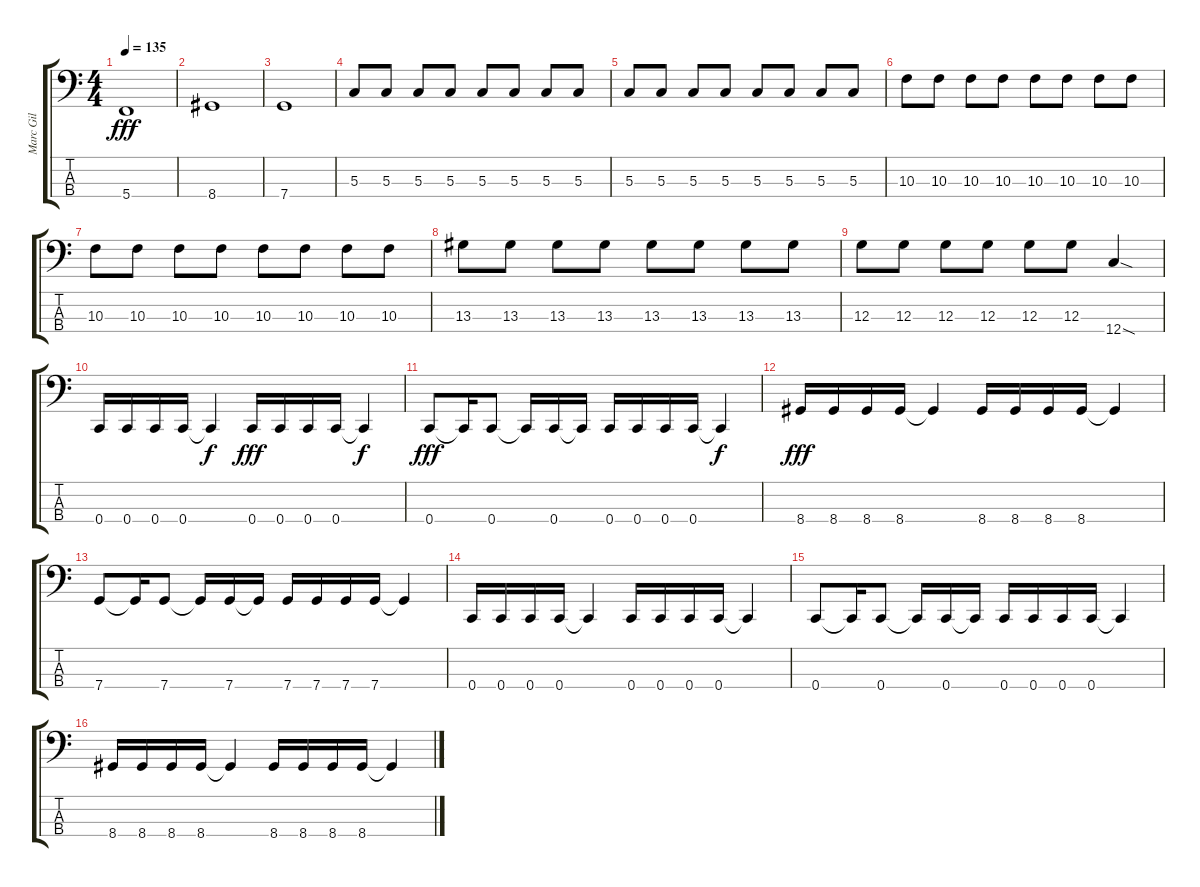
\track ("Marc Gil" "Marc Gil") {instrument electricbassfinger}
\staff {score tabs}
\tuning (F2 C2 G1 C1) {hide}
\ts (4 4)
\tempo 135
\clef f4
\ks c
5.4{t}.1{dy fff} |
8.4.1 |
7.4.1 |
5.3.8 5.3.8 5.3.8 5.3.8 5.3.8 5.3.8 5.3.8 5.3.8 |
5.3.8 5.3.8 5.3.8 5.3.8 5.3.8 5.3.8 5.3.8 5.3.8 |
10.3.8 10.3.8 10.3.8 10.3.8 10.3.8 10.3.8 10.3.8 10.3.8 |
10.3.8 10.3.8 10.3.8 10.3.8 10.3.8 10.3.8 10.3.8 10.3.8 |
13.3.8 13.3.8 13.3.8 13.3.8 13.3.8 13.3.8 13.3.8 13.3.8 |
12.3.8 12.3.8 12.3.8 12.3.8 12.3.8 12.3.8 12.4{sod}.4{volume 14} |
0.4.16{volume 15} 0.4.16 0.4.16 0.4.16 0.4{t}.4{dy f} 0.4.16{dy fff} 0.4.16 0.4.16 0.4.16 0.4{t}.4{dy f} |
0.4.8{dy fff} 0.4{t}.16 0.4.8 0.4{t}.16 0.4.16 0.4{t}.16 0.4.16 0.4.16 0.4.16 0.4.16 0.4{t}.4{dy f} |
8.4.16{dy fff} 8.4.16 8.4.16 8.4.16 8.4{t}.4 8.4.16 8.4.16 8.4.16 8.4.16 8.4{t}.4 |
7.4.8 7.4{t}.16 7.4.8 7.4{t}.16 7.4.16 7.4{t}.16 7.4.16 7.4.16 7.4.16 7.4.16 7.4{t}.4 |
0.4.16 0.4.16 0.4.16 0.4.16 0.4{t}.4 0.4.16 0.4.16 0.4.16 0.4.16 0.4{t}.4 |
0.4.8 0.4{t}.16 0.4.8 0.4{t}.16 0.4.16 0.4{t}.16 0.4.16 0.4.16 0.4.16 0.4.16 0.4{t}.4 |
8.4.16 8.4.16 8.4.16 8.4.16 8.4{t}.4 8.4.16 8.4.16 8.4.16 8.4.16 8.4{t}.4
